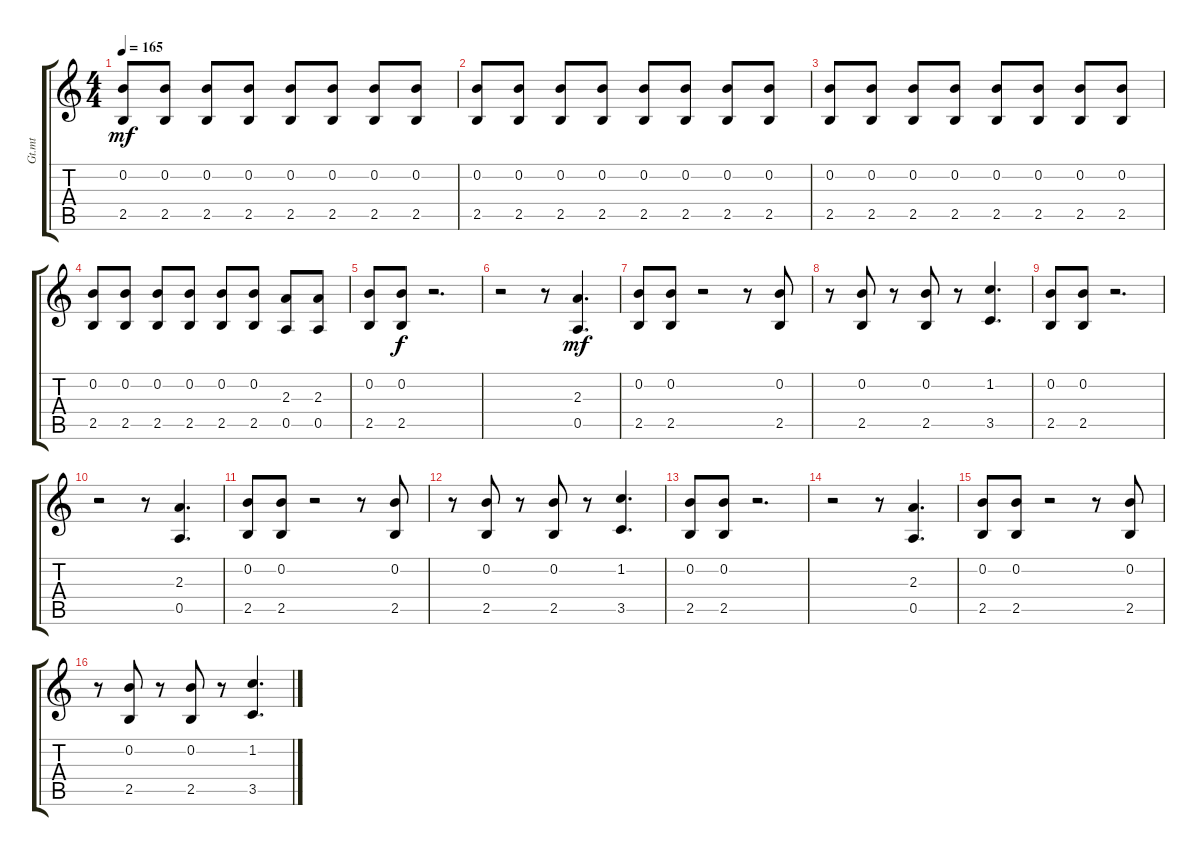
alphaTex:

\track ("Gt.mt" "Gt.mt") {instrument electricguitarmuted}
\staff {score tabs}
\tuning (E4 B3 G3 D3 A2 E2) {hide}
\ts (4 4)
\tempo 165
\clef g2
\ks c
(0.2 2.5).8{dy mf} (0.2 2.5).8 (0.2 2.5).8 (0.2 2.5).8 (0.2 2.5).8 (0.2 2.5).8 (0.2 2.5).8 (0.2 2.5).8 |
(0.2 2.5).8 (0.2 2.5).8 (0.2 2.5).8 (0.2 2.5).8 (0.2 2.5).8 (0.2 2.5).8 (0.2 2.5).8 (0.2 2.5).8 |
(0.2 2.5).8 (0.2 2.5).8 (0.2 2.5).8 (0.2 2.5).8 (0.2 2.5).8 (0.2 2.5).8 (0.2 2.5).8 (0.2 2.5).8 |
(0.2 2.5).8 (0.2 2.5).8 (0.2 2.5).8 (0.2 2.5).8 (0.2 2.5).8 (0.2 2.5).8 (2.3 0.5).8 (2.3 0.5).8 |
(0.2 2.5).8 (0.2 2.5).8{dy f} r.2{d} |
r.2 r.8 (2.3 0.5).4{d dy mf} |
(0.2 2.5).8 (0.2 2.5).8 r.2 r.8 (0.2 2.5).8 |
r.8 (0.2 2.5).8 r.8 (0.2 2.5).8 r.8 (1.2 3.5).4{d} |
(0.2 2.5).8 (0.2 2.5).8 r.2{d} |
r.2 r.8 (2.3 0.5).4{d} |
(0.2 2.5).8 (0.2 2.5).8 r.2 r.8 (0.2 2.5).8 |
r.8 (0.2 2.5).8 r.8 (0.2 2.5).8 r.8 (1.2 3.5).4{d} |
(0.2 2.5).8 (0.2 2.5).8 r.2{d} |
r.2 r.8 (2.3 0.5).4{d} |
(0.2 2.5).8 (0.2 2.5).8 r.2 r.8 (0.2 2.5).8 |
r.8 (0.2 2.5).8 r.8 (0.2 2.5).8 r.8 (1.2 3.5).4{d}
